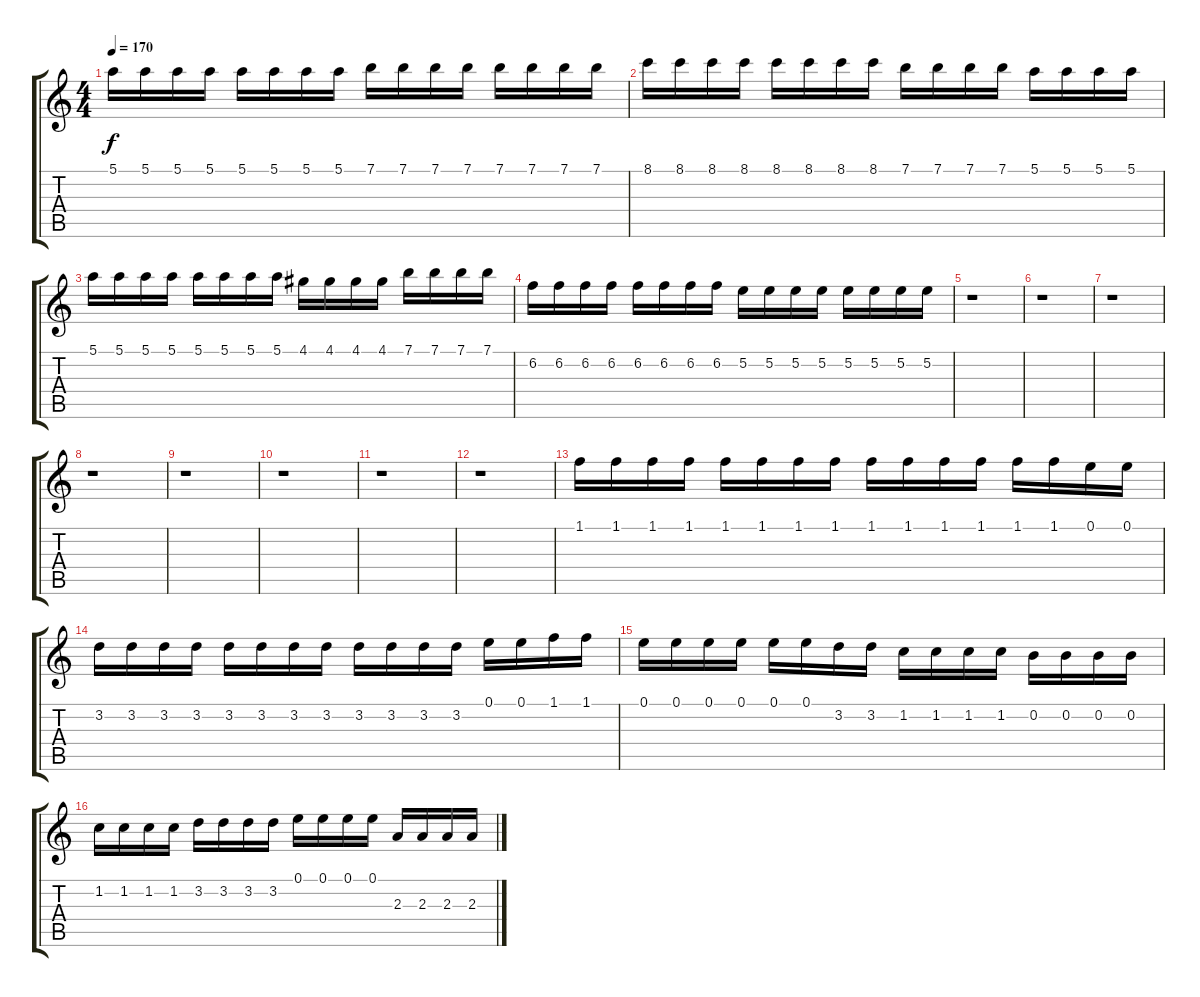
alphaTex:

\track "" {instrument distortionguitar}
\staff {score tabs}
\tuning (E4 B3 G3 D3 A2 E2) {hide}
\ts (4 4)
\tempo 170
\clef g2
\ks c
5.1.16{dy f} 5.1.16 5.1.16 5.1.16 5.1.16 5.1.16 5.1.16 5.1.16 7.1.16 7.1.16 7.1.16 7.1.16 7.1.16 7.1.16 7.1.16 7.1.16 |
8.1.16 8.1.16 8.1.16 8.1.16 8.1.16 8.1.16 8.1.16 8.1.16 7.1.16 7.1.16 7.1.16 7.1.16 5.1.16 5.1.16 5.1.16 5.1.16 |
5.1.16 5.1.16 5.1.16 5.1.16 5.1.16 5.1.16 5.1.16 5.1.16 4.1.16 4.1.16 4.1.16 4.1.16 7.1.16 7.1.16 7.1.16 7.1.16 |
6.2.16 6.2.16 6.2.16 6.2.16 6.2.16 6.2.16 6.2.16 6.2.16 5.2.16 5.2.16 5.2.16 5.2.16 5.2.16 5.2.16 5.2.16 5.2.16 |
r.1 |
r.1 |
r.1 |
r.1 |
r.1 |
r.1 |
r.1 |
r.1 |
1.1.16 1.1.16 1.1.16 1.1.16 1.1.16 1.1.16 1.1.16 1.1.16 1.1.16 1.1.16 1.1.16 1.1.16 1.1.16 1.1.16 0.1.16 0.1.16 |
3.2.16 3.2.16 3.2.16 3.2.16 3.2.16 3.2.16 3.2.16 3.2.16 3.2.16 3.2.16 3.2.16 3.2.16 0.1.16 0.1.16 1.1.16 1.1.16 |
0.1.16 0.1.16 0.1.16 0.1.16 0.1.16 0.1.16 3.2.16 3.2.16 1.2.16 1.2.16 1.2.16 1.2.16 0.2.16 0.2.16 0.2.16 0.2.16 |
1.2.16 1.2.16 1.2.16 1.2.16 3.2.16 3.2.16 3.2.16 3.2.16 0.1.16 0.1.16 0.1.16 0.1.16 2.3.16 2.3.16 2.3.16 2.3.16
